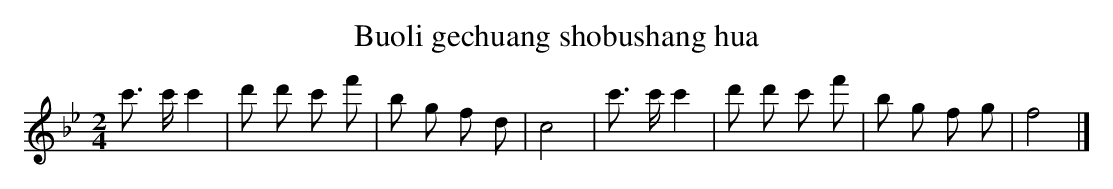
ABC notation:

X:1
T: Buoli gechuang shobushang hua
L: 1/8
M: 2/4
K: Bb
c'> c'c'2 [I:setbarnb 1]|
d' d' c' f' |
b g f d |
c4 |
c'> c'c'2 |
d' d' c' f' |
b g f g |
f4 |]
